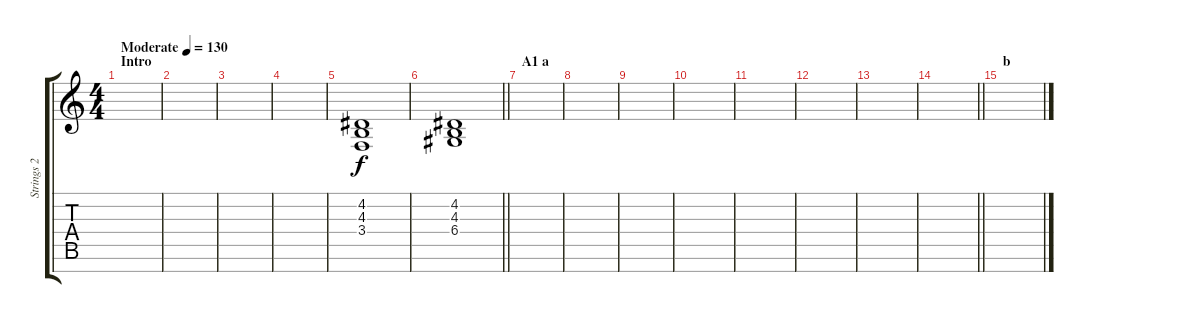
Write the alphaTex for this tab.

\track ("Strings 2" "Strings 2") {instrument pad4choir}
\staff {score tabs}
\tuning (E4 B3 G3 D3 A2 E2 B1) {hide}
\ts (4 4)
\section ("" "Intro")
\tempo (130 "Moderate")
\clef g2
\ks c
|
|
|
|
(4.2 4.3 3.4).1 |
\barLineRight lightlight
(4.2 4.3 6.4).1 |
\section ("" "A1 a")
|
|
|
|
|
|
|
\barLineRight lightlight
|
\section ("" "b")
